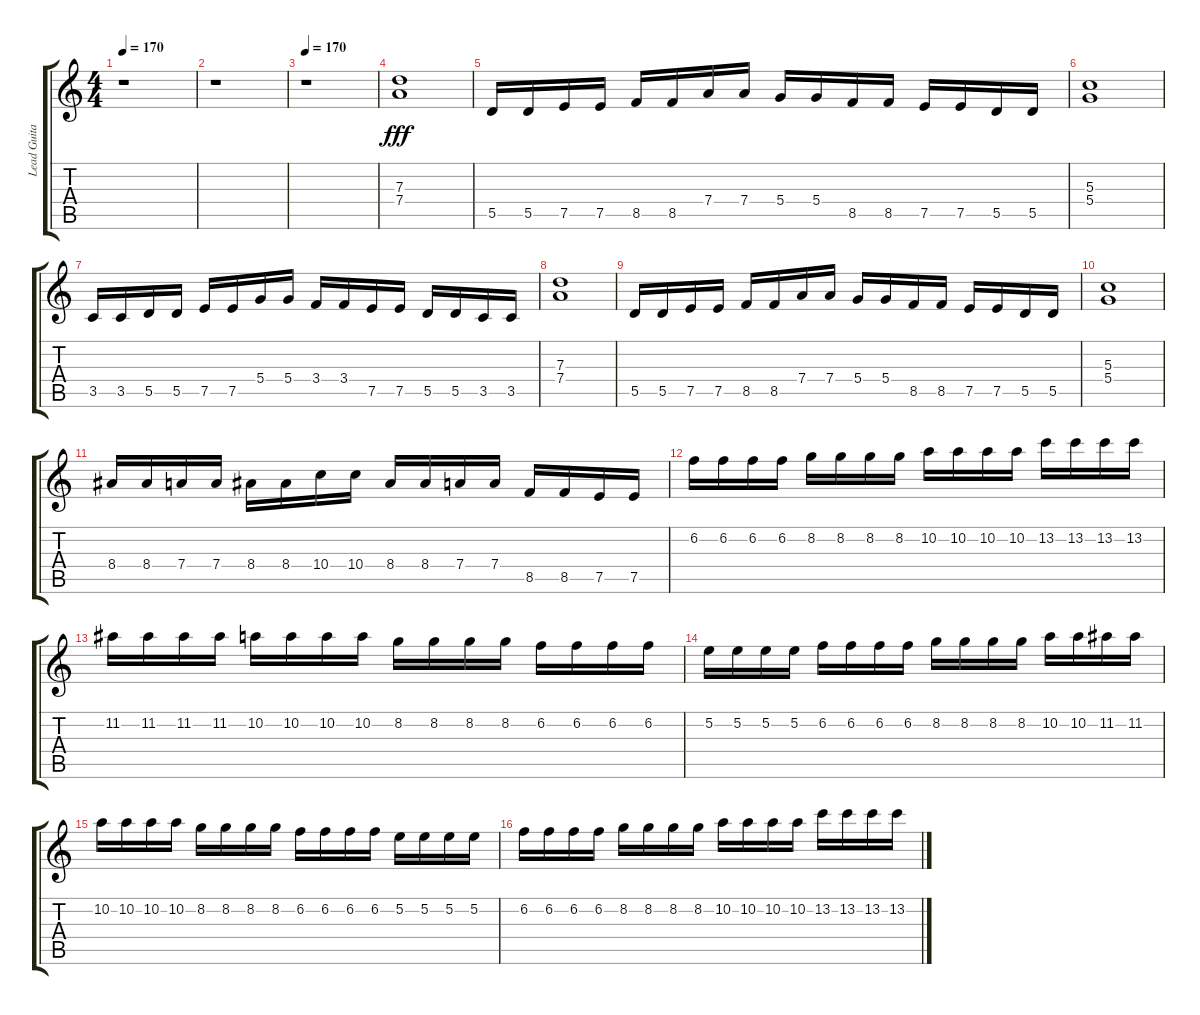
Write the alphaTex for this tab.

\track ("Lead Guitar II" "Lead Guita") {instrument overdrivenguitar}
\staff {score tabs}
\tuning (E4 B3 G3 D3 A2 E2) {hide}
\ts (4 4)
\tempo 170
\clef g2
\ks c
r.1{dy fff instrument overdrivenguitar} |
r.1 |
\tempo 170
r.1 |
(7.3 7.4).1 |
5.5.16 5.5.16 7.5.16 7.5.16 8.5.16 8.5.16 7.4.16 7.4.16 5.4.16 5.4.16 8.5.16 8.5.16 7.5.16 7.5.16 5.5.16 5.5.16 |
(5.3 5.4).1 |
3.5.16 3.5.16 5.5.16 5.5.16 7.5.16 7.5.16 5.4.16 5.4.16 3.4.16 3.4.16 7.5.16 7.5.16 5.5.16 5.5.16 3.5.16 3.5.16 |
(7.3 7.4).1 |
5.5.16 5.5.16 7.5.16 7.5.16 8.5.16 8.5.16 7.4.16 7.4.16 5.4.16 5.4.16 8.5.16 8.5.16 7.5.16 7.5.16 5.5.16 5.5.16 |
(5.3 5.4).1 |
8.4.16 8.4.16 7.4.16 7.4.16 8.4.16 8.4.16 10.4.16 10.4.16 8.4.16 8.4.16 7.4.16 7.4.16 8.5.16 8.5.16 7.5.16 7.5.16 |
6.2.16 6.2.16 6.2.16 6.2.16 8.2.16 8.2.16 8.2.16 8.2.16 10.2.16 10.2.16 10.2.16 10.2.16 13.2.16 13.2.16 13.2.16 13.2.16 |
11.2.16 11.2.16 11.2.16 11.2.16 10.2.16 10.2.16 10.2.16 10.2.16 8.2.16 8.2.16 8.2.16 8.2.16 6.2.16 6.2.16 6.2.16 6.2.16 |
5.2.16 5.2.16 5.2.16 5.2.16 6.2.16 6.2.16 6.2.16 6.2.16 8.2.16 8.2.16 8.2.16 8.2.16 10.2.16 10.2.16 11.2.16 11.2.16 |
10.2.16 10.2.16 10.2.16 10.2.16 8.2.16 8.2.16 8.2.16 8.2.16 6.2.16 6.2.16 6.2.16 6.2.16 5.2.16 5.2.16 5.2.16 5.2.16 |
6.2.16 6.2.16 6.2.16 6.2.16 8.2.16 8.2.16 8.2.16 8.2.16 10.2.16 10.2.16 10.2.16 10.2.16 13.2.16 13.2.16 13.2.16 13.2.16
